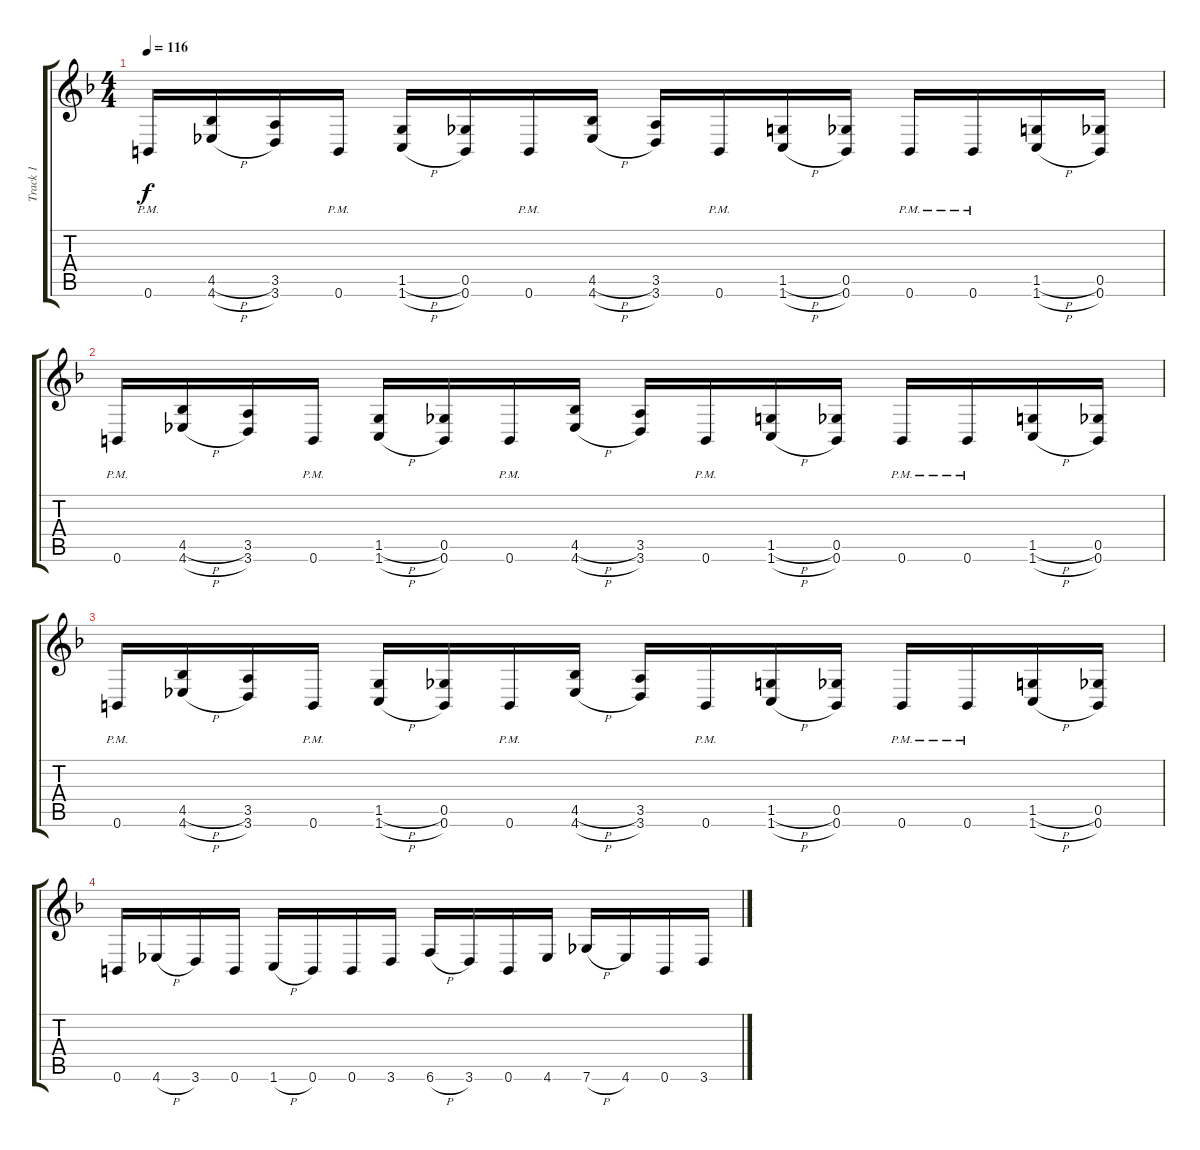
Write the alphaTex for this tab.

\track ("Track 1" "Track 1") {instrument distortionguitar}
\staff {score tabs}
\tuning (Db4 Ab3 E3 B2 Gb2 B1) {hide}
\ts (4 4)
\tempo 116
\clef g2
\ks f
0.6{pm}.16{dy f} (4.5{h} 4.6{h}).16 (3.5 3.6).16 0.6{pm}.16 (1.5{h} 1.6{h}).16 (0.5 0.6).16 0.6{pm}.16 (4.5{h} 4.6{h}).16 (3.5 3.6).16 0.6{pm}.16 (1.5{h} 1.6{h}).16 (0.5 0.6).16 0.6{pm}.16 0.6{pm}.16 (1.5{h} 1.6{h}).16 (0.5 0.6).16 |
0.6{pm}.16 (4.5{h} 4.6{h}).16 (3.5 3.6).16 0.6{pm}.16 (1.5{h} 1.6{h}).16 (0.5 0.6).16 0.6{pm}.16 (4.5{h} 4.6{h}).16 (3.5 3.6).16 0.6{pm}.16 (1.5{h} 1.6{h}).16 (0.5 0.6).16 0.6{pm}.16 0.6{pm}.16 (1.5{h} 1.6{h}).16 (0.5 0.6).16 |
0.6{pm}.16 (4.5{h} 4.6{h}).16 (3.5 3.6).16 0.6{pm}.16 (1.5{h} 1.6{h}).16 (0.5 0.6).16 0.6{pm}.16 (4.5{h} 4.6{h}).16 (3.5 3.6).16 0.6{pm}.16 (1.5{h} 1.6{h}).16 (0.5 0.6).16 0.6{pm}.16 0.6{pm}.16 (1.5{h} 1.6{h}).16 (0.5 0.6).16 |
0.6.16 4.6{h}.16 3.6.16 0.6.16 1.6{h}.16 0.6.16 0.6.16 3.6.16 6.6{h}.16 3.6.16 0.6.16 4.6.16 7.6{h}.16 4.6.16 0.6.16 3.6.16
